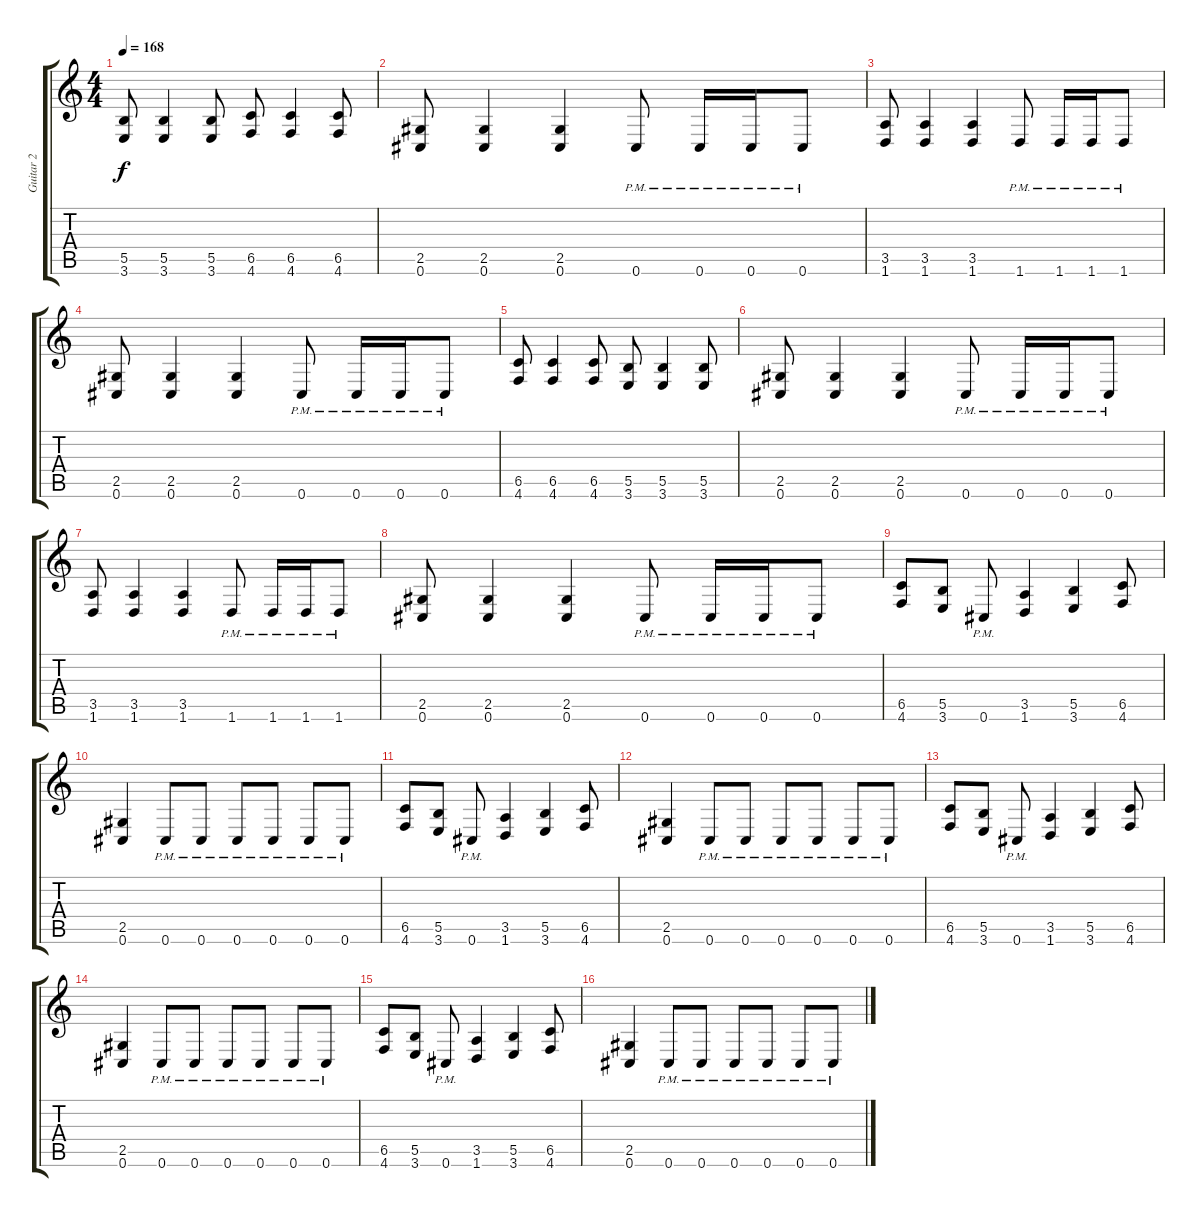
\track ("Guitar 2" "Guitar 2") {instrument distortionguitar}
\staff {score tabs}
\tuning (Db4 Ab3 E3 B2 Gb2 Db2) {hide}
\ts (4 4)
\tempo 168
\clef g2
\ks c
(5.5 3.6).8{dy f} (5.5 3.6).4 (5.5 3.6).8 (6.5 4.6).8 (6.5 4.6).4 (6.5 4.6).8 |
(2.5 0.6).8 (2.5 0.6).4 (2.5 0.6).4 0.6{pm}.8 0.6{pm}.16 0.6{pm}.16 0.6{pm}.8 |
(3.5 1.6).8 (3.5 1.6).4 (3.5 1.6).4 1.6{pm}.8 1.6{pm}.16 1.6{pm}.16 1.6{pm}.8 |
(2.5 0.6).8 (2.5 0.6).4 (2.5 0.6).4 0.6{pm}.8 0.6{pm}.16 0.6{pm}.16 0.6{pm}.8 |
(6.5 4.6).8 (6.5 4.6).4 (6.5 4.6).8 (5.5 3.6).8 (5.5 3.6).4 (5.5 3.6).8 |
(2.5 0.6).8 (2.5 0.6).4 (2.5 0.6).4 0.6{pm}.8 0.6{pm}.16 0.6{pm}.16 0.6{pm}.8 |
(3.5 1.6).8 (3.5 1.6).4 (3.5 1.6).4 1.6{pm}.8 1.6{pm}.16 1.6{pm}.16 1.6{pm}.8 |
(2.5 0.6).8 (2.5 0.6).4 (2.5 0.6).4 0.6{pm}.8 0.6{pm}.16 0.6{pm}.16 0.6{pm}.8 |
(6.5 4.6).8 (5.5 3.6).8 0.6{pm}.8 (3.5 1.6).4 (5.5 3.6).4 (6.5 4.6).8 |
(2.5 0.6).4 0.6{pm}.8 0.6{pm}.8 0.6{pm}.8 0.6{pm}.8 0.6{pm}.8 0.6{pm}.8 |
(6.5 4.6).8 (5.5 3.6).8 0.6{pm}.8 (3.5 1.6).4 (5.5 3.6).4 (6.5 4.6).8 |
(2.5 0.6).4 0.6{pm}.8 0.6{pm}.8 0.6{pm}.8 0.6{pm}.8 0.6{pm}.8 0.6{pm}.8 |
(6.5 4.6).8 (5.5 3.6).8 0.6{pm}.8 (3.5 1.6).4 (5.5 3.6).4 (6.5 4.6).8 |
(2.5 0.6).4 0.6{pm}.8 0.6{pm}.8 0.6{pm}.8 0.6{pm}.8 0.6{pm}.8 0.6{pm}.8 |
(6.5 4.6).8 (5.5 3.6).8 0.6{pm}.8 (3.5 1.6).4 (5.5 3.6).4 (6.5 4.6).8 |
(2.5 0.6).4 0.6{pm}.8 0.6{pm}.8 0.6{pm}.8 0.6{pm}.8 0.6{pm}.8 0.6{pm}.8
